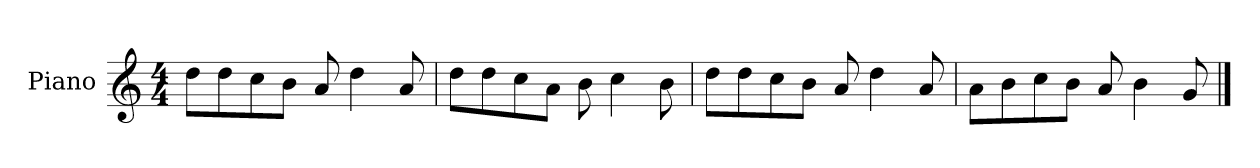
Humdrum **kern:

**kern
*part1
*staff1
*I"Piano
*I'P-no
*clefG2
*k[]
*M4/4
*MM90
=1
8dd\L
8dd\
8cc\
8b\J
8a/
4dd\
8a/
=2
8dd\L
8dd\
8cc\
8a\J
8b\
4cc\
8b\
=3
8dd\L
8dd\
8cc\
8b\J
8a/
4dd\
8a/
=4
8a\L
8b\
8cc\
8b\J
8a/
4b\
8g/
==
*-
